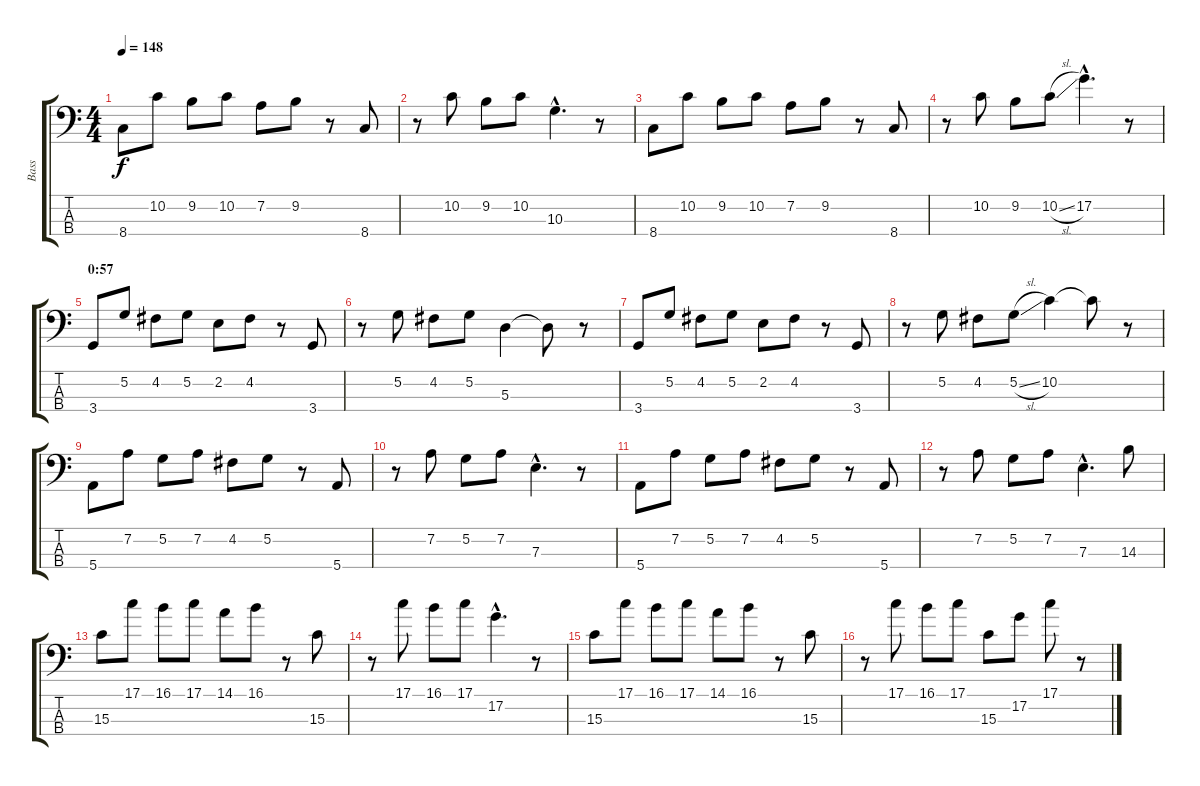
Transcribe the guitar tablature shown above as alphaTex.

\track ("Bass" "Bass") {instrument electricbasspick}
\staff {score tabs}
\tuning (G2 D2 A1 E1) {hide}
\ts (4 4)
\tempo 148
\clef f4
\ks c
8.4.8{dy f} 10.2.8 9.2.8 10.2.8 7.2.8 9.2.8 r.8 8.4.8 |
r.8 10.2.8 9.2.8 10.2.8 10.3{hac}.4{d} r.8 |
8.4.8 10.2.8 9.2.8 10.2.8 7.2.8 9.2.8 r.8 8.4.8 |
r.8 10.2.8 9.2.8 10.2{sl}.8 17.2{hac}.4{d} r.8 |
\section ("" "0:57")
3.4.8 5.2.8 4.2.8 5.2.8 2.2.8 4.2.8 r.8 3.4.8 |
r.8 5.2.8 4.2.8 5.2.8 5.3.4 5.3{t}.8 r.8 |
3.4.8 5.2.8 4.2.8 5.2.8 2.2.8 4.2.8 r.8 3.4.8 |
r.8 5.2.8 4.2.8 5.2{sl}.8 10.2.4 10.2{t}.8 r.8 |
5.4.8 7.2.8 5.2.8 7.2.8 4.2.8 5.2.8 r.8 5.4.8 |
r.8 7.2.8 5.2.8 7.2.8 7.3{hac}.4{d} r.8 |
5.4.8 7.2.8 5.2.8 7.2.8 4.2.8 5.2.8 r.8 5.4.8 |
r.8 7.2.8 5.2.8 7.2.8 7.3{hac}.4{d} 14.3.8 |
15.3.8 17.1.8 16.1.8 17.1.8 14.1.8 16.1.8 r.8 15.3.8 |
r.8 17.1.8 16.1.8 17.1.8 17.2{hac}.4{d} r.8 |
15.3.8 17.1.8 16.1.8 17.1.8 14.1.8 16.1.8 r.8 15.3.8 |
r.8 17.1.8 16.1.8 17.1.8 15.3.8 17.2.8 17.1.8 r.8
